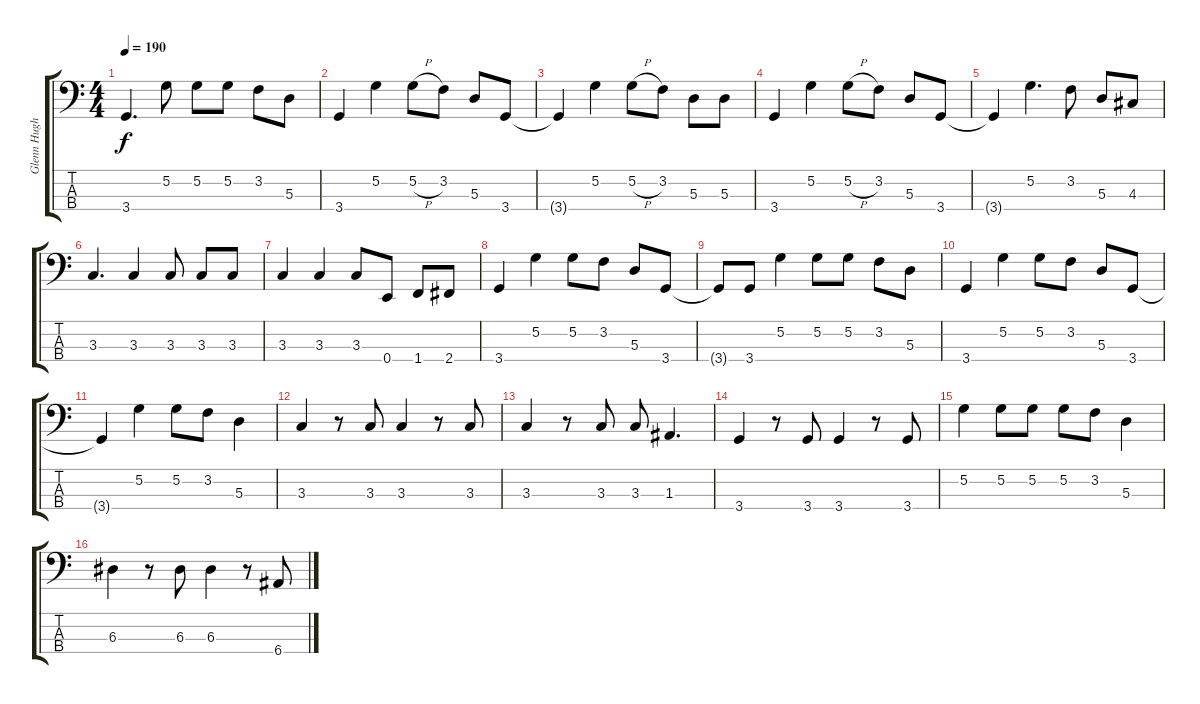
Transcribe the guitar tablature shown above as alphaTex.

\track ("Glenn Hughes" "Glenn Hugh") {instrument electricbassfinger}
\staff {score tabs}
\tuning (G2 D2 A1 E1) {hide}
\ts (4 4)
\tempo 190
\clef f4
\ks c
3.4{t}.4{d dy f} 5.2.8 5.2.8 5.2.8 3.2.8 5.3.8 |
3.4.4 5.2.4 5.2{h}.8 3.2.8 5.3.8 3.4.8 |
3.4{t}.4 5.2.4 5.2{h}.8 3.2.8 5.3.8 5.3.8 |
3.4.4 5.2.4 5.2{h}.8 3.2.8 5.3.8 3.4.8 |
3.4{t}.4 5.2.4{d} 3.2.8 5.3.8 4.3.8 |
3.3.4{d} 3.3.4 3.3.8 3.3.8 3.3.8 |
3.3.4 3.3.4 3.3.8 0.4.8 1.4.8 2.4.8 |
3.4.4 5.2.4 5.2.8 3.2.8 5.3.8 3.4.8 |
3.4{t}.8 3.4.8 5.2.4 5.2.8 5.2.8 3.2.8 5.3.8 |
3.4.4 5.2.4 5.2.8 3.2.8 5.3.8 3.4.8 |
3.4{t}.4 5.2.4 5.2.8 3.2.8 5.3.4 |
3.3.4 r.8 3.3.8 3.3.4 r.8 3.3.8 |
3.3.4 r.8 3.3.8 3.3.8 1.3.4{d} |
3.4.4 r.8 3.4.8 3.4.4 r.8 3.4.8 |
5.2.4 5.2.8 5.2.8 5.2.8 3.2.8 5.3.4 |
6.3.4 r.8 6.3.8 6.3.4 r.8 6.4.8
